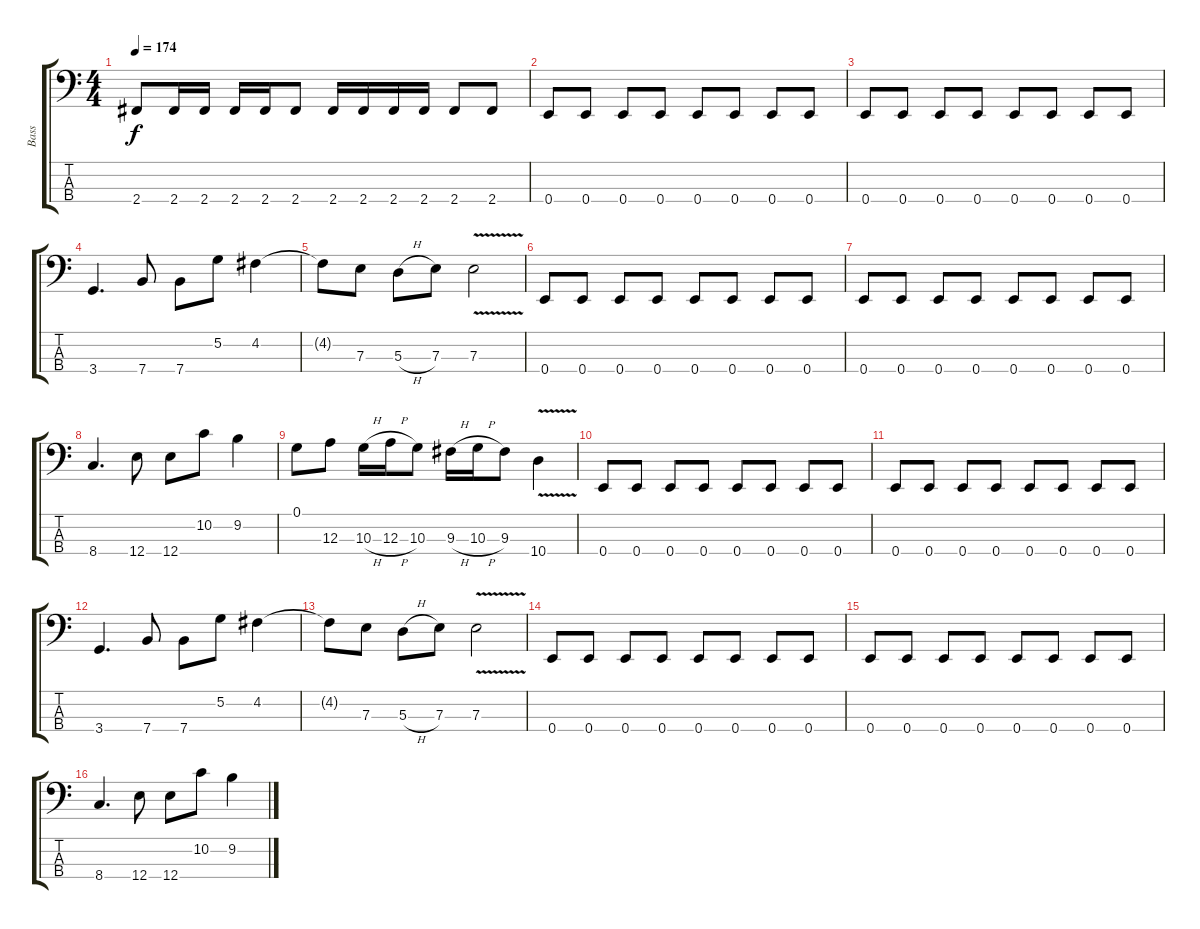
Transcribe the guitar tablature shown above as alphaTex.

\track ("Bass" "Bass") {instrument electricbassfinger}
\staff {score tabs}
\tuning (G2 D2 A1 E1) {hide}
\ts (4 4)
\tempo 174
\clef f4
\ks c
2.4.8{dy f} 2.4.16 2.4.16 2.4.16 2.4.16 2.4.8 2.4.16 2.4.16 2.4.16 2.4.16 2.4.8 2.4.8 |
0.4.8 0.4.8 0.4.8 0.4.8 0.4.8 0.4.8 0.4.8 0.4.8 |
0.4.8 0.4.8 0.4.8 0.4.8 0.4.8 0.4.8 0.4.8 0.4.8 |
3.4.4{d} 7.4.8 7.4.8 5.2.8 4.2.4 |
4.2{t}.8 7.3.8 5.3{h}.8 7.3.8 7.3{v}.2 |
0.4.8 0.4.8 0.4.8 0.4.8 0.4.8 0.4.8 0.4.8 0.4.8 |
0.4.8 0.4.8 0.4.8 0.4.8 0.4.8 0.4.8 0.4.8 0.4.8 |
8.4.4{d} 12.4.8 12.4.8 10.2.8 9.2.4 |
0.1.8 12.3.8 10.3{h}.16 12.3{h}.16 10.3.8 9.3{h}.16 10.3{h}.16 9.3.8 10.4{v}.4 |
0.4.8 0.4.8 0.4.8 0.4.8 0.4.8 0.4.8 0.4.8 0.4.8 |
0.4.8 0.4.8 0.4.8 0.4.8 0.4.8 0.4.8 0.4.8 0.4.8 |
3.4.4{d} 7.4.8 7.4.8 5.2.8 4.2.4 |
4.2{t}.8 7.3.8 5.3{h}.8 7.3.8 7.3{v}.2 |
0.4.8 0.4.8 0.4.8 0.4.8 0.4.8 0.4.8 0.4.8 0.4.8 |
0.4.8 0.4.8 0.4.8 0.4.8 0.4.8 0.4.8 0.4.8 0.4.8 |
8.4.4{d} 12.4.8 12.4.8 10.2.8 9.2.4
